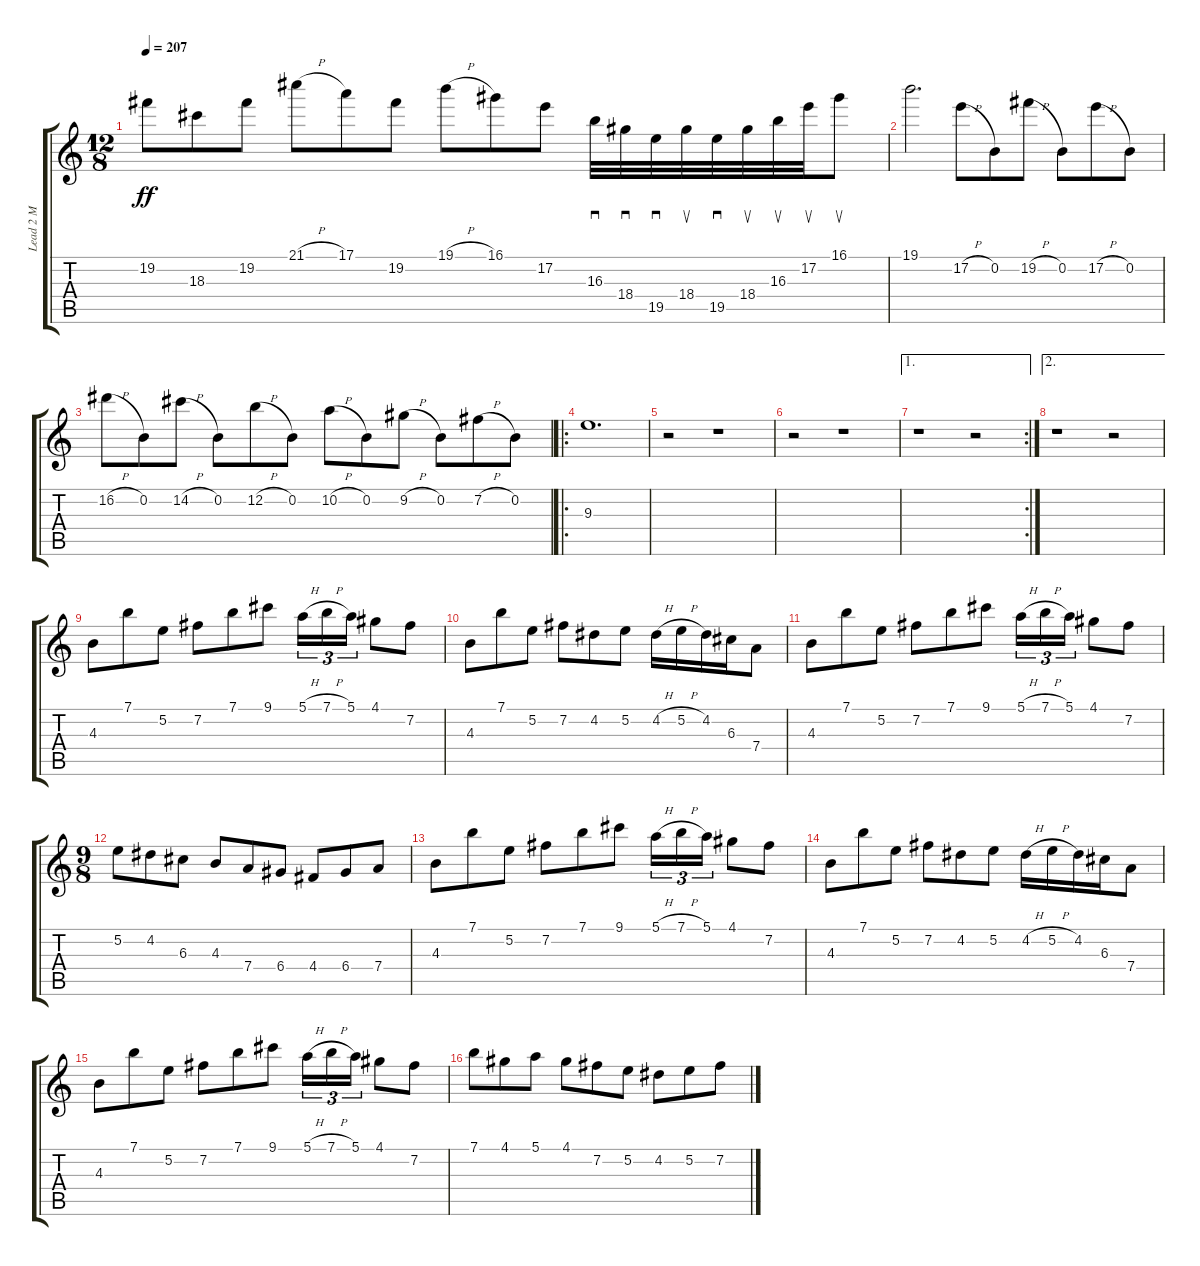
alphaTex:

\track ("Lead 2 M" "Lead 2 M") {instrument distortionguitar}
\staff {score tabs}
\tuning (E4 B3 G3 D3 A2 E2) {hide}
\ts (12 8)
\tempo 207
\clef g2
\ks c
19.2.8{dy ff} 18.3.8 19.2.8 21.1{h}.8 17.1.8 19.2.8 19.1{h}.8 16.1.8 17.2.8 16.3.32{sd} 18.4.32{sd} 19.5.32{sd} 18.4.32{su} 19.5.32{sd} 18.4.32{su} 16.3.32{su} 17.2.32{su} 16.1.8{su} |
19.1.2{d} 17.2{h}.8 0.2.8 19.2{h}.8 0.2.8 17.2{h}.8 0.2.8 |
16.2{h}.8 0.2.8 14.2{h}.8 0.2.8 12.2{h}.8 0.2.8 10.2{h}.8 0.2.8 9.2{h}.8 0.2.8 7.2{h}.8 0.2.8 |
\ro
9.3.1{d} |
r.2 r.1 |
r.2 r.1 |
\ae 1
\rc 2
r.1 r.2 |
\ae 2
r.1 r.2 |
4.3.8 7.1.8 5.2.8 7.2.8 7.1.8 9.1.8 5.1{h}.16{tu (3 2)} 7.1{h}.16{tu (3 2)} 5.1.16{tu (3 2)} 4.1.8 7.2.8 |
4.3.8 7.1.8 5.2.8 7.2.8 4.2.8 5.2.8 4.2{h}.16 5.2{h}.16 4.2.16 6.3.16 7.4.8 |
4.3.8 7.1.8 5.2.8 7.2.8 7.1.8 9.1.8 5.1{h}.16{tu (3 2)} 7.1{h}.16{tu (3 2)} 5.1.16{tu (3 2)} 4.1.8 7.2.8 |
\ts (9 8)
5.2.8 4.2.8 6.3.8 4.3.8 7.4.8 6.4.8 4.4.8 6.4.8 7.4.8 |
4.3.8 7.1.8 5.2.8 7.2.8 7.1.8 9.1.8 5.1{h}.16{tu (3 2)} 7.1{h}.16{tu (3 2)} 5.1.16{tu (3 2)} 4.1.8 7.2.8 |
4.3.8 7.1.8 5.2.8 7.2.8 4.2.8 5.2.8 4.2{h}.16 5.2{h}.16 4.2.16 6.3.16 7.4.8 |
4.3.8 7.1.8 5.2.8 7.2.8 7.1.8 9.1.8 5.1{h}.16{tu (3 2)} 7.1{h}.16{tu (3 2)} 5.1.16{tu (3 2)} 4.1.8 7.2.8 |
7.1.8 4.1.8 5.1.8 4.1.8 7.2.8 5.2.8 4.2.8 5.2.8 7.2.8
